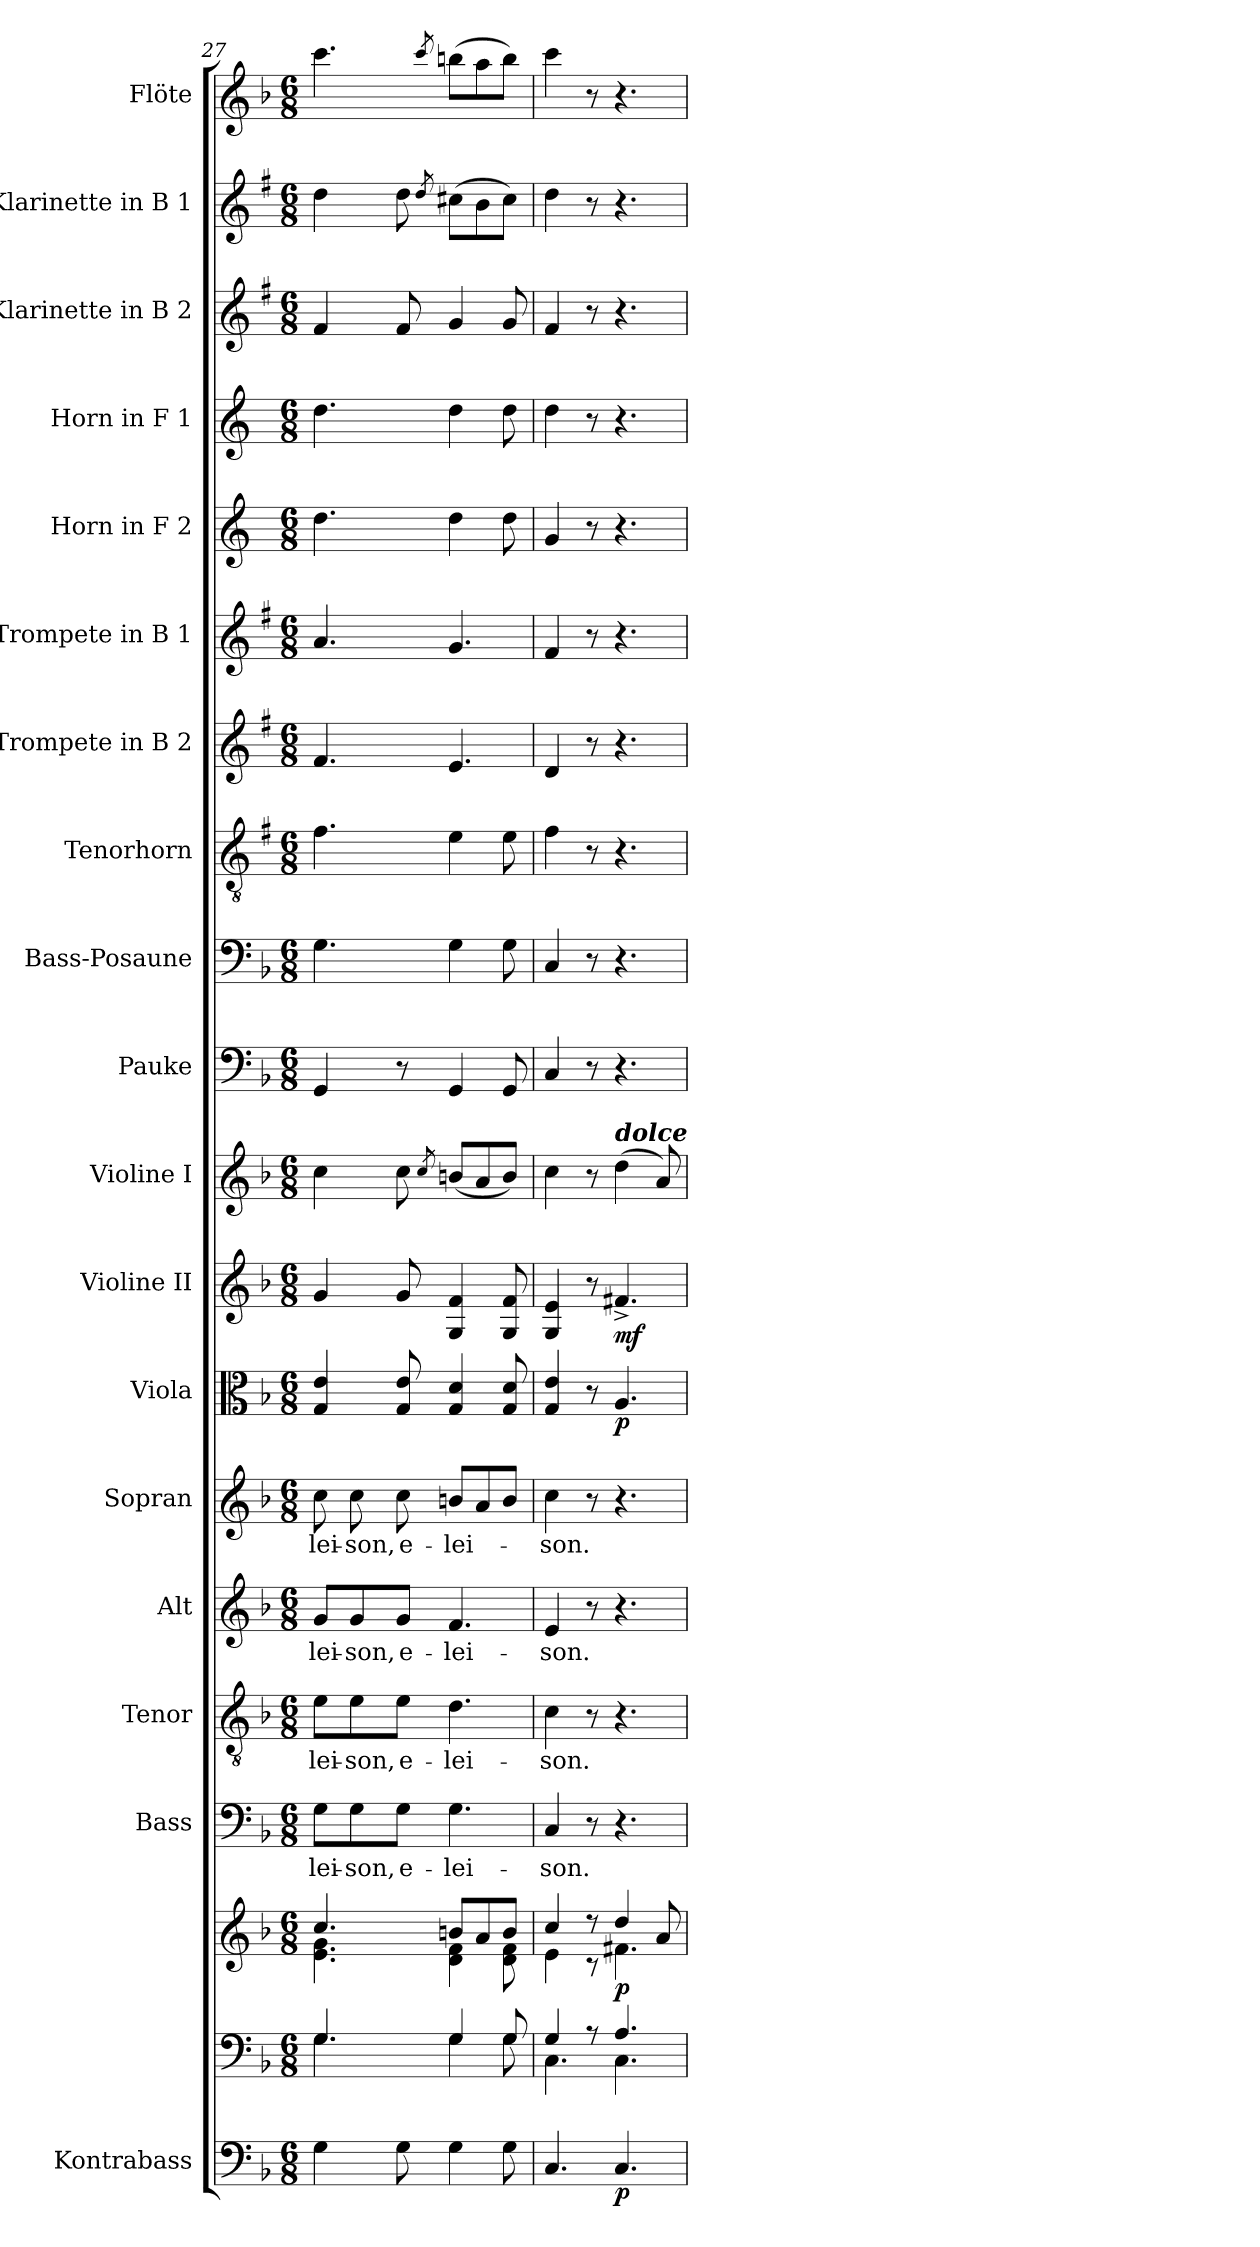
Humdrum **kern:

**kern	**dynam	**kern	**kern	**dynam	**kern	**text	**kern	**text	**kern	**text	**kern	**text	**kern	**dynam	**kern	**dynam	**kern	**kern	**kern	**kern	**kern	**kern	**kern	**kern	**kern	**kern	**kern
*part19	*part19	*part18	*part18	*part18	*part17	*part17	*part16	*part16	*part15	*part15	*part14	*part14	*part13	*part13	*part12	*part12	*part11	*part10	*part9	*part8	*part7	*part6	*part5	*part4	*part3	*part2	*part1
*staff20	*staff20	*staff19	*staff18	*staff18/19	*staff17	*staff17	*staff16	*staff16	*staff15	*staff15	*staff14	*staff14	*staff13	*staff13	*staff12	*staff12	*staff11	*staff10	*staff9	*staff8	*staff7	*staff6	*staff5	*staff4	*staff3	*staff2	*staff1
*I"Kontrabass	*	*	*	*	*I"Bass	*	*I"Tenor	*	*I"Alt	*	*I"Sopran	*	*I"Viola	*	*I"Violine II	*	*I"Violine I	*I"Pauke	*I"Bass-Posaune	*I"Tenorhorn	*I"Trompete in B 2	*I"Trompete in B 1	*I"Horn in F 2	*I"Horn in F 1	*I"Klarinette in B 2	*I"Klarinette in B 1	*I"Flöte
*I'Kb.	*	*	*	*	*I'B	*	*I'T	*	*I'A	*	*I'S	*	*I'Vla.	*	*I'Vl. II	*	*I'Vl. I	*I'Pk.	*I'B. Pos.	*I'T	*	*	*I'Hrn. 2	*I'Hrn. 1	*	*	*I'Fl.
*clefF4	*	*clefF4	*clefG2	*	*clefF4	*	*clefGv2	*	*clefG2	*	*clefG2	*	*clefC3	*	*clefG2	*	*clefG2	*clefF4	*clefF4	*clefGv2	*clefG2	*clefG2	*clefG2	*clefG2	*clefG2	*clefG2	*clefG2
*ITrd7c12	*	*	*	*	*	*	*	*	*	*	*	*	*	*	*	*	*	*	*	*ITrd1c2	*ITrd1c2	*ITrd1c2	*ITrd4c7	*ITrd4c7	*ITrd1c2	*ITrd1c2	*
*k[b-]	*	*k[b-]	*k[b-]	*	*k[b-]	*	*k[b-]	*	*k[b-]	*	*k[b-]	*	*k[b-]	*	*k[b-]	*	*k[b-]	*k[b-]	*k[b-]	*k[b-]	*k[b-]	*k[b-]	*k[b-]	*k[b-]	*k[b-]	*k[b-]	*k[b-]
*F:	*	*F:	*F:	*	*F:	*	*F:	*	*F:	*	*F:	*	*F:	*	*F:	*	*F:	*F:	*F:	*F:	*F:	*F:	*F:	*F:	*F:	*F:	*F:
*M6/8	*	*M6/8	*M6/8	*	*M6/8	*	*M6/8	*	*M6/8	*	*M6/8	*	*M6/8	*	*M6/8	*	*M6/8	*M6/8	*M6/8	*M6/8	*M6/8	*M6/8	*M6/8	*M6/8	*M6/8	*M6/8	*M6/8
=27	=27	=27	=27	=27	=27	=27	=27	=27	=27	=27	=27	=27	=27	=27	=27	=27	=27	=27	=27	=27	=27	=27	=27	=27	=27	=27	=27
*	*	*^	*^	*	*	*	*	*	*	*	*	*	*	*	*	*	*	*	*	*	*	*	*	*	*	*	*
!	!	!	!	!	!	!	!	!LO:LY:b	!	!LO:LY:b	!	!LO:LY:b	!	!LO:LY:b	!	!	!	!	!	!	!	!	!	!	!	!	!	!	!
4GG\	.	4.G/	4.G\	4.cc/	4.e\ 4.g\	.	8G\L	-lei-	8e\L	-lei-	8g/L	-lei-	8cc\	-lei-	4G/ 4e/	.	4g/	.	4cc\	4GG/	4.G\	4.e\	4.e/	4.g/	4.g\	4.g\	4e/	4cc\	4.ccc\
!	!	!	!	!	!	!	!	!LO:LY:b	!	!LO:LY:b	!	!LO:LY:b	!	!LO:LY:b	!	!	!	!	!	!	!	!	!	!	!	!	!	!	!
.	.	.	.	.	.	.	8G\	-son,	8e\	-son,	8g/	-son,	8cc\	-son,	.	.	.	.	.	.	.	.	.	.	.	.	.	.	.
!	!	!	!	!	!	!	!	!LO:LY:b	!	!LO:LY:b	!	!LO:LY:b	!	!LO:LY:b	!	!	!	!	!	!	!	!	!	!	!	!	!	!	!
8GG\	.	.	.	.	.	.	8G\J	e-	8e\J	e-	8g/J	e-	8cc\	e-	8G/ 8e/	.	8g/	.	8cc\	8r	.	.	.	.	.	.	8e/	8cc\	.
.	.	.	.	.	.	.	.	.	.	.	.	.	.	.	.	.	.	.	8qcc/	.	.	.	.	.	.	.	.	8qcc/	8qccc/
!	!	!	!	!	!	!	!	!LO:LY:b	!	!LO:LY:b	!	!LO:LY:b	!	!LO:LY:b	!	!	!	!	!	!	!	!	!	!	!	!	!	!	!
4GG\	.	4G/	4G\	8bn/L	4d\ 4f\	.	4.G\	-lei-	4.d\	-lei-	4.f/	-lei-	8bn/L	-lei-	4G/ 4d/	.	4G/ 4f/	.	(<8bn/L	4GG/	4G\	4d\	4.d/	4.f/	4g\	4g\	4f/	(>8bn\L	(>8bbn\L
.	.	.	.	8a/	.	.	.	.	.	.	.	.	8a/	.	.	.	.	.	8a/	.	.	.	.	.	.	.	.	8a\	8aa\
8GG\	.	8G/	8G\	8b/J	8d\ 8f\	.	.	.	.	.	.	.	8b/J	.	8G/ 8d/	.	8G/ 8f/	.	8b/J)	8GG/	8G\	8d\	.	.	8g\	8g\	8f/	8b\J)	8bb\J)
=28	=28	=28	=28	=28	=28	=28	=28	=28	=28	=28	=28	=28	=28	=28	=28	=28	=28	=28	=28	=28	=28	=28	=28	=28	=28	=28	=28	=28	=28
!	!	!	!	!	!	!	!	!LO:LY:b	!	!LO:LY:b	!	!LO:LY:b	!	!LO:LY:b	!	!	!	!	!	!	!	!	!	!	!	!	!	!	!
4.CC/	.	4G/	4.C\	4cc/	4e\	.	4C/	-son.	4c\	-son.	4e/	-son.	4cc\	-son.	4G/ 4e/	.	4G/ 4e/	.	4cc\	4C/	4C/	4e\	4c/	4e/	4c/	4g\	4e/	4cc\	4ccc\
.	.	8rG	.	8r	8r	.	8r	.	8r	.	8r	.	8r	.	8r	.	8r	.	8r	8r	8r	8r	8r	8r	8r	8r	8r	8r	8r
!	!	!	!	!	!	!	!	!	!	!	!	!	!	!	!	!	!	!	!LO:TX:a:Bi:t=dolce	!	!	!	!	!	!	!	!	!	!
!	!LO:DY:b	!	!	!	!	!LO:DY:b	!	!	!	!	!	!	!	!	!	!LO:DY:b	!	!LO:DY:b	!	!	!	!	!	!	!	!	!	!	!
4.CC/	p	4.A/	4.C\	4dd/	4.f#X\	p	4.r	.	4.r	.	4.r	.	4.r	.	4.A/	p	4.f#X^</	mf	(>4dd\	4.r	4.r	4.r	4.r	4.r	4.r	4.r	4.r	4.r	4.r
.	.	.	.	8a/	.	.	.	.	.	.	.	.	.	.	.	.	.	.	8a/)	.	.	.	.	.	.	.	.	.	.
*	*	*v	*v	*	*	*	*	*	*	*	*	*	*	*	*	*	*	*	*	*	*	*	*	*	*	*	*	*	*
*	*	*	*v	*v	*	*	*	*	*	*	*	*	*	*	*	*	*	*	*	*	*	*	*	*	*	*	*	*
=	=	=	=	=	=	=	=	=	=	=	=	=	=	=	=	=	=	=	=	=	=	=	=	=	=	=	=
*-	*-	*-	*-	*-	*-	*-	*-	*-	*-	*-	*-	*-	*-	*-	*-	*-	*-	*-	*-	*-	*-	*-	*-	*-	*-	*-	*-
